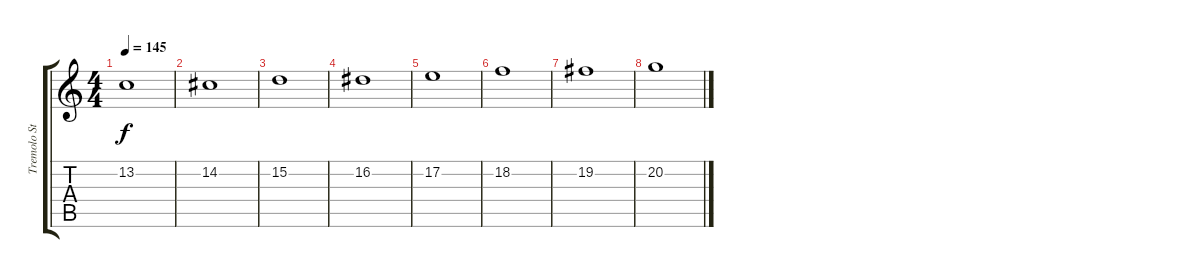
\track ("Tremolo Strings" "Tremolo St") {instrument tremolostrings}
\staff {score tabs}
\tuning (E4 B3 G3 D3 A2 E2) {hide}
\ts (4 4)
\tempo 145
\clef g2
\ks c
13.2.1{dy f} |
14.2.1 |
15.2.1 |
16.2.1 |
17.2.1 |
18.2.1 |
19.2.1 |
20.2.1
